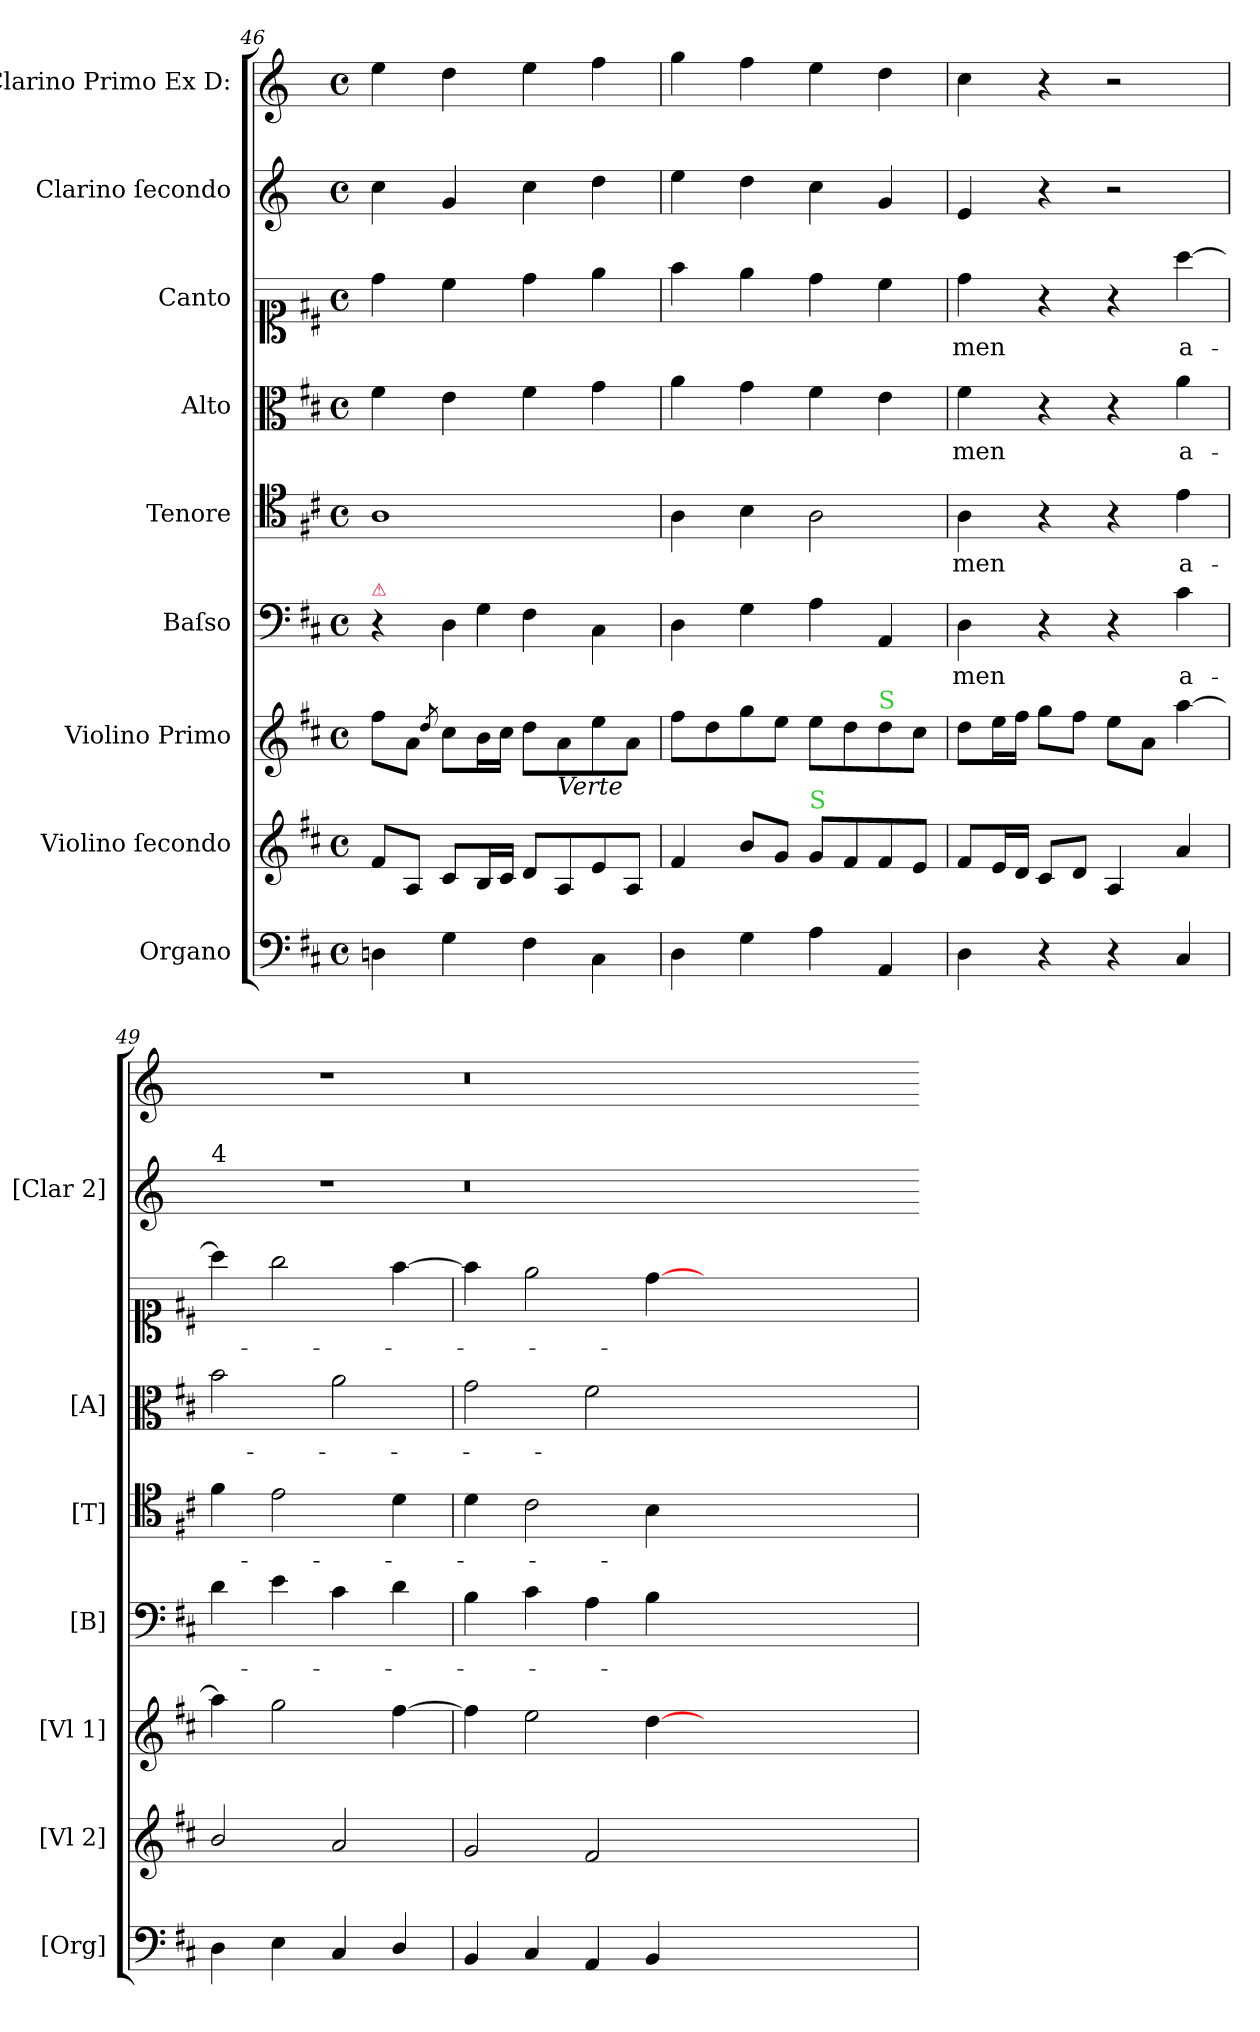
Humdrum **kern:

**kern	**kern	**kern	**kern	**text	**kern	**text	**kern	**text	**kern	**text	**kern	**kern
*part9	*part8	*part7	*part6	*part6	*part5	*part5	*part4	*part4	*part3	*part3	*part2	*part1
*staff9	*staff8	*staff7	*staff6	*staff6	*staff5	*staff5	*staff4	*staff4	*staff3	*staff3	*staff2	*staff1
*I"Organo	*I"Violino ſecondo	*I"Violino Primo	*I"Baſso	*	*I"Tenore	*	*I"Alto	*	*I"Canto	*	*I"Clarino ſecondo	*I"Clarino Primo Ex D:
*I'[Org]	*I'[Vl 2]	*I'[Vl 1]	*I'[B]	*	*I'[T]	*	*I'[A]	*	*	*	*I'[Clar 2]	*
*clefF4	*clefG2	*clefG2	*clefF4	*	*clefC4	*	*clefC3	*	*clefC1	*	*clefG2	*clefG2
*	*	*	*	*	*	*	*	*	*	*	*ITrd-1c-2	*ITrd-1c-2
*k[f#c#]	*k[f#c#]	*k[f#c#]	*k[f#c#]	*	*k[f#c#]	*	*k[f#c#]	*	*k[f#c#]	*	*k[f#c#]	*k[f#c#]
*M4/4	*M4/4	*M4/4	*M4/4	*	*M4/4	*	*M4/4	*	*M4/4	*	*M4/4	*M4/4
*met(c)	*met(c)	*met(c)	*met(c)	*	*met(c)	*	*met(c)	*	*met(c)	*	*met(c)	*met(c)
=46	=46	=46	=46	=46	=46	=46	=46	=46	=46	=46	=46	=46
!	!	!	!LO:TX:a:color=crimson:t=⚠	!	!	!	!	!	!	!	!	!
4Dn\	8f#/L	8ff#\L	4r	.	1A	.	4f#\	.	4dd\	.	4dd\	4ff#\
.	8A/J	8a\J	.	.	.	.	.	.	.	.	.	.
.	.	8qdd/	.	.	.	.	.	.	.	.	.	.
!	!	!	!LO:N:vis=4	!	!	!	!	!	!	!	!	!
4G\	8c#/L	8cc#\L	8D\	.	.	.	4e\	.	4cc#\	.	4a/	4ee\
!	!	!	!LO:N:vis=4	!	!	!	!	!	!	!	!	!
.	16B/L	16b\L	8G\	.	.	.	.	.	.	.	.	.
.	16c#/JJ	16cc#\JJ	.	.	.	.	.	.	.	.	.	.
4F#\	8d/L	8dd\L	4F#\	.	.	.	4f#\	.	4dd\	.	4dd\	4ff#\
!	!	!LO:TX:b:i:t=Verte	!	!	!	!	!	!	!	!	!	!
.	8A/	8a\	.	.	.	.	.	.	.	.	.	.
4C#\	8e/	8ee\	4C#\	.	.	.	4g\	.	4ee\	.	4ee\	4gg\
.	8A/J	8a\J	.	.	.	.	.	.	.	.	.	.
=47	=47	=47	=47	=47	=47	=47	=47	=47	=47	=47	=47	=47
4D\	4f#/	8ff#\L	4D\	.	4A\	.	4a\	.	4ff#\	.	4ff#\	4aa\
.	.	8dd\	.	.	.	.	.	.	.	.	.	.
4G\	8b/L	8gg\	4G\	.	4B\	.	4g\	.	4ee\	.	4ee\	4gg\
.	8g/J	8ee\J	.	.	.	.	.	.	.	.	.	.
!	!LO:TX:a:color=limegreen:t=S	!	!	!	!	!	!	!	!	!	!	!
4A\	8g/L	8ee\L	4A\	.	2A\	.	4f#\	.	4dd\	.	4dd\	4ff#\
.	8f#/	8dd\	.	.	.	.	.	.	.	.	.	.
!	!	!LO:TX:a:color=limegreen:t=S	!	!	!	!	!	!	!	!	!	!
4AA/	8f#/	8dd\	4AA/	.	.	.	4e\	.	4cc#\	.	4a/	4ee\
.	8e/J	8cc#\J	.	.	.	.	.	.	.	.	.	.
=48	=48	=48	=48	=48	=48	=48	=48	=48	=48	=48	=48	=48
4D\	8f#/L	8dd\L	4D\	-men	4A\	-men	4f#\	-men	4dd\	-men	4f#/	4dd\
.	16e/L	16ee\L	.	.	.	.	.	.	.	.	.	.
.	16d/JJ	16ff#\JJ	.	.	.	.	.	.	.	.	.	.
4r	8c#/L	8gg\L	4r	.	4r	.	4r	.	4r	.	4r	4r
.	8d/J	8ff#\J	.	.	.	.	.	.	.	.	.	.
4r	4A/	8ee\L	4r	.	4r	.	4r	.	4r	.	2r	2r
.	.	8a\J	.	.	.	.	.	.	.	.	.	.
4C#/	4a/	[4aa\	4c#\	a-	4e\	a-	4a\	a-	[4aa\	a-	.	.
=49	=49	=49	=49	=49	=49	=49	=49	=49	=49	=49	=49	=49
!	!	!	!	!	!	!	!	!	!	!	!LO:TX:a:t=4	!
4D\	2b/	4aa\]	4d\	.	4f#\	.	2b\	.	4aa\]	.	1r	1r
4E\	.	2gg\	4e\	.	2e\	.	.	.	2gg\	.	.	.
4C#/	2a/	.	4c#\	.	.	.	2a\	.	.	.	.	.
4D/	.	[4ff#\	4d\	.	4d\	.	.	.	[4ff#\	.	.	.
=50	=50	=50	=50	=50-	=50	=50-	=50	=50-	=50	=50-	=50-	=50-
4BB/	2g/	4ff#\]	4B\	.	4d\	.	2g\	.	4ff#\]	.	0.r	0.r
4C#/	.	2ee\	4c#\	.	2c#\	.	.	.	2ee\	.	.	.
4AA/	2f#/	.	4A\	.	.	.	2f#\	.	.	.	.	.
4BB/	.	[4dd\	4B\	.	4B\	.	.	.	[4dd\	.	.	.
0ryy	0ryy	0ryy	0ryy	.	0ryy	.	0ryy	.	0ryy	.	.	.
=	=	=	=	=-	=	=-	=	=-	=	=-	=-	=-
*-	*-	*-	*-	*-	*-	*-	*-	*-	*-	*-	*-	*-
